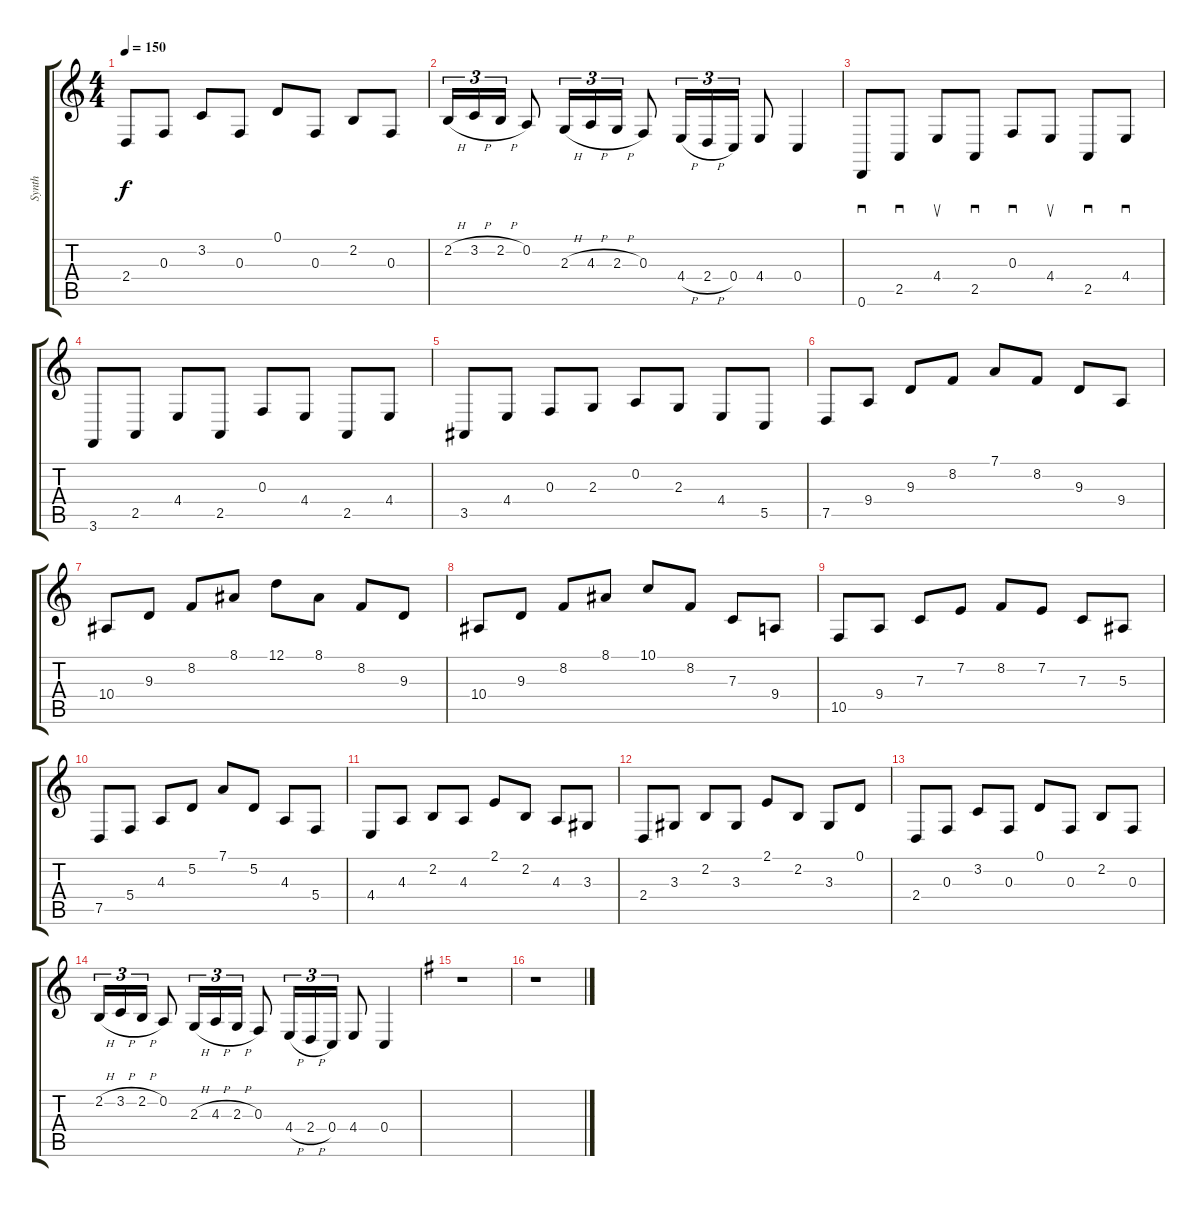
\track ("Synth" "Synth") {instrument stringensemble1}
\staff {score tabs}
\tuning (D4 A3 F3 C3 G2 D2) {hide}
\ts (4 4)
\tempo 150
\clef g2
\ks c
2.4.8{dy f} 0.3.8 3.2.8 0.3.8 0.1.8 0.3.8 2.2.8 0.3.8 |
2.2{h}.16{tu (3 2)} 3.2{h}.16{tu (3 2)} 2.2{h}.16{tu (3 2)} 0.2.8 2.3{h}.16{tu (3 2)} 4.3{h}.16{tu (3 2)} 2.3{h}.16{tu (3 2)} 0.3.8 4.4{h}.16{tu (3 2)} 2.4{h}.16{tu (3 2)} 0.4.16{tu (3 2)} 4.4.8 0.4.4 |
0.6.8{sd} 2.5.8{sd} 4.4.8{su} 2.5.8{sd} 0.3.8{sd} 4.4.8{su} 2.5.8{sd} 4.4.8{sd} |
3.6.8 2.5.8 4.4.8 2.5.8 0.3.8 4.4.8 2.5.8 4.4.8 |
3.5.8 4.4.8 0.3.8 2.3.8 0.2.8 2.3.8 4.4.8 5.5.8 |
7.5.8 9.4.8 9.3.8 8.2.8 7.1.8 8.2.8 9.3.8 9.4.8 |
10.4.8 9.3.8 8.2.8 8.1.8 12.1.8 8.1.8 8.2.8 9.3.8 |
10.4.8 9.3.8 8.2.8 8.1.8 10.1.8 8.2.8 7.3.8 9.4.8 |
10.5.8 9.4.8 7.3.8 7.2.8 8.2.8 7.2.8 7.3.8 5.3.8 |
7.5.8 5.4.8 4.3.8 5.2.8 7.1.8 5.2.8 4.3.8 5.4.8 |
4.4.8 4.3.8 2.2.8 4.3.8 2.1.8 2.2.8 4.3.8 3.3.8 |
2.4.8 3.3.8 2.2.8 3.3.8 2.1.8 2.2.8 3.3.8 0.1.8 |
2.4.8 0.3.8 3.2.8 0.3.8 0.1.8 0.3.8 2.2.8 0.3.8 |
2.2{h}.16{tu (3 2)} 3.2{h}.16{tu (3 2)} 2.2{h}.16{tu (3 2)} 0.2.8 2.3{h}.16{tu (3 2)} 4.3{h}.16{tu (3 2)} 2.3{h}.16{tu (3 2)} 0.3.8 4.4{h}.16{tu (3 2)} 2.4{h}.16{tu (3 2)} 0.4.16{tu (3 2)} 4.4.8 0.4.4 |
\ks eminor
r.1 |
\ks g
r.1
